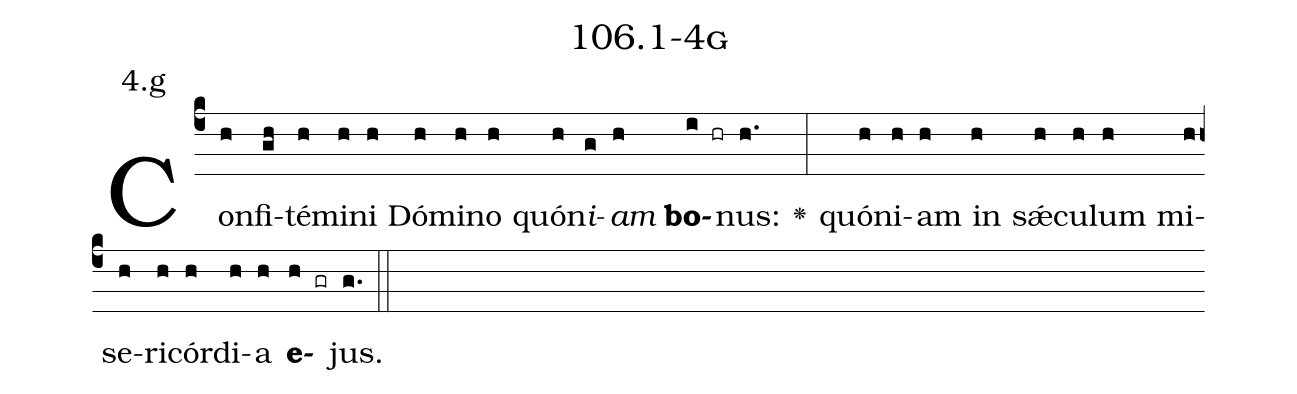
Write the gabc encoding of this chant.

name: 106.1-4g;
annotation: 4.g;
%%
(c4)Con(h)fi(gh)té(h)mi(h)ni(h) Dó(h)mi(h)no(h) quón(h)<i>i</i>(g)<i>am</i>(h) <b>bo</b>(i hr)nus:(h.) <v>\greheightstar</v>(:) quón(h)i(h)am(h) in(h) sǽ(h)cu(h)lum(h) mi(h)se(h)ri(h)cór(h)di(h)a(h) <b>e</b>(h gr)jus.(g.) (::)


%E(h) u(h) o(h) u(h) a(h) e.(g.) (::)
